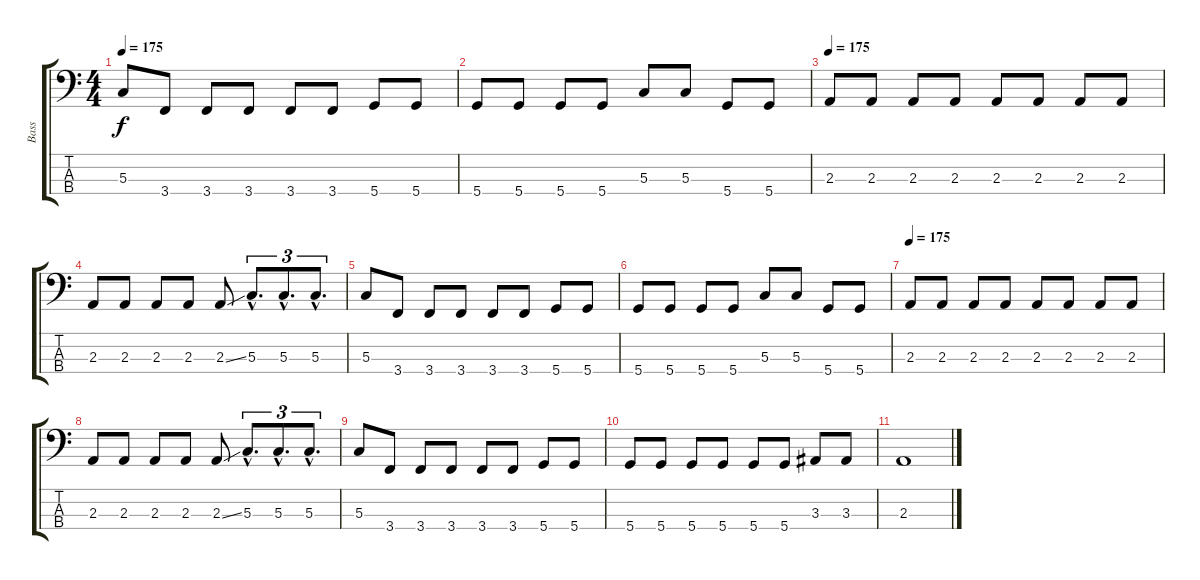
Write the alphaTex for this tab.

\track ("Bass" "Bass") {instrument electricbassfinger}
\staff {score tabs}
\tuning (F2 C2 G1 D1) {hide}
\ts (4 4)
\tempo 175
\clef f4
\ks c
5.3.8{dy f} 3.4.8 3.4.8 3.4.8 3.4.8 3.4.8 5.4.8 5.4.8 |
5.4.8 5.4.8 5.4.8 5.4.8 5.3.8 5.3.8 5.4.8 5.4.8 |
\tempo 175
2.3.8 2.3.8 2.3.8 2.3.8 2.3.8 2.3.8 2.3.8 2.3.8 |
2.3.8 2.3.8 2.3.8 2.3.8 2.3{ss}.8 5.3{hac}.8{d tu (3 2)} 5.3{hac}.8{d tu (3 2)} 5.3{hac}.8{d tu (3 2)} |
5.3.8 3.4.8 3.4.8 3.4.8 3.4.8 3.4.8 5.4.8 5.4.8 |
5.4.8 5.4.8 5.4.8 5.4.8 5.3.8 5.3.8 5.4.8 5.4.8 |
\tempo 175
2.3.8 2.3.8 2.3.8 2.3.8 2.3.8 2.3.8 2.3.8 2.3.8 |
2.3.8 2.3.8 2.3.8 2.3.8 2.3{ss}.8 5.3{hac}.8{d tu (3 2)} 5.3{hac}.8{d tu (3 2)} 5.3{hac}.8{d tu (3 2)} |
5.3.8 3.4.8 3.4.8 3.4.8 3.4.8 3.4.8 5.4.8 5.4.8 |
5.4.8 5.4.8 5.4.8 5.4.8 5.4.8 5.4.8 3.3.8 3.3.8 |
2.3.1
